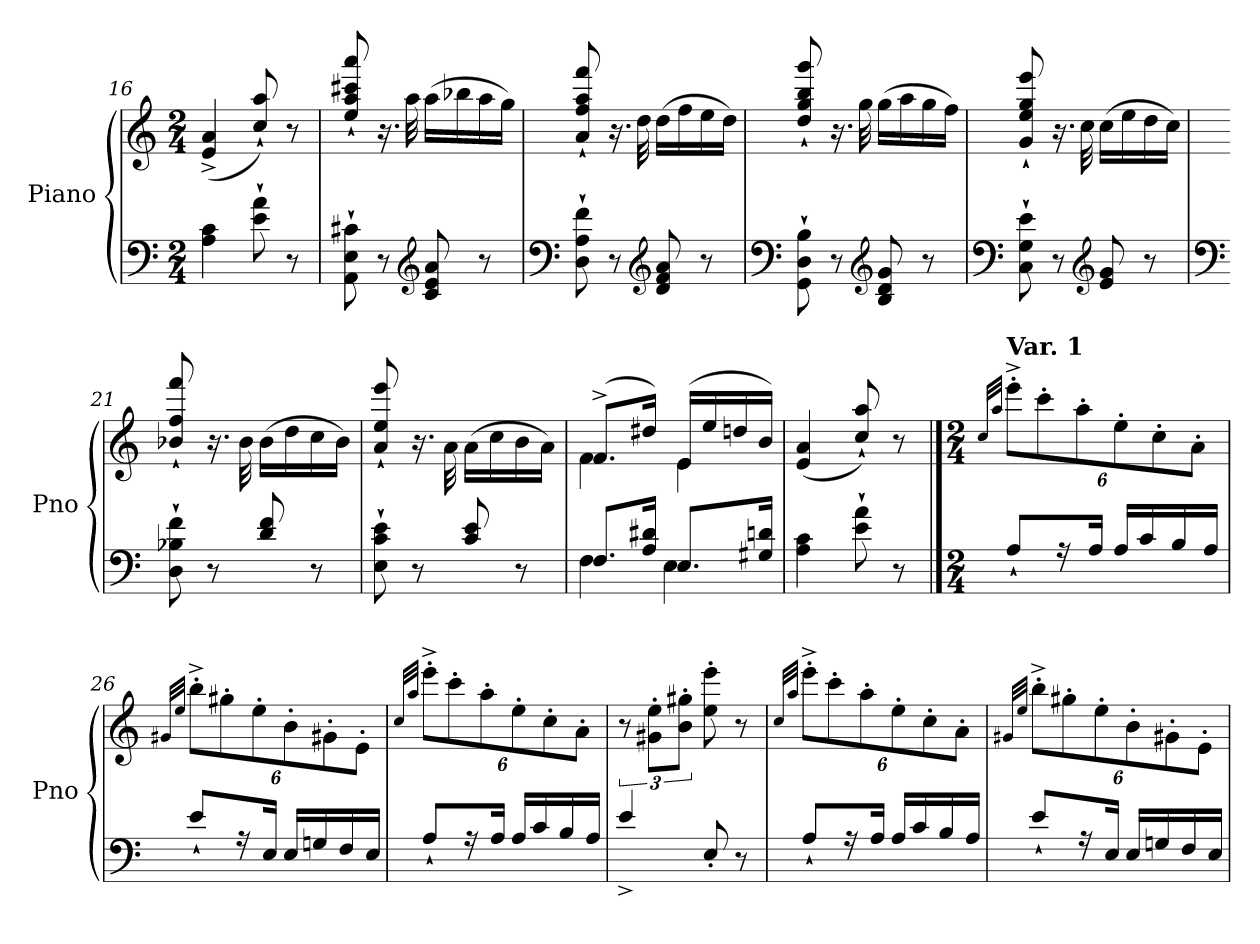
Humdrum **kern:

**kern	**kern
*part1	*part1
*staff2	*staff1
*I"Piano	*
*I'Pno	*
*clefF4	*clefG2
*k[]	*k[]
*M2/4	*M2/4
=16	=16
4A\ 4c\	(4e/^ 4a/^
8e\` 8a\`	8cc/` 8aa/`)
8r	8r
=17	=17
8AA\` 8E\` 8c#X\`	8ee/` 8aa/` 8ccc#X/` 8aaa/`
8r	16.r
.	32aa\
*clefG2	*
8c#/ 8e/ 8a/	(16aa\LL
.	16bb-X\
8r	16aa\
.	16gg\JJ)
=18	=18
*clefF4	*
8D\` 8A\` 8f\`	8a/` 8ff/` 8aa/` 8fff/`
8r	16.r
.	32dd\
*clefG2	*
8d/ 8f/ 8a/	(16dd\LL
.	16ff\
8r	16ee\
.	16dd\JJ)
=19	=19
*clefF4	*
8GG\` 8D\` 8B\`	8dd/` 8gg/` 8bb/` 8ggg/`
8r	16.r
.	32gg\
*clefG2	*
8B/ 8d/ 8g/	(16gg\LL
.	16aa\
8r	16gg\
.	16ff\JJ)
!!LO:LB:g=z
=20	=20
*clefF4	*
8C\` 8G\` 8e\`	8g/` 8ee/` 8gg/` 8eee/`
8r	16.r
.	32cc\
*clefG2	*
8e/ 8g/	(16cc\LL
.	16ee\
8r	16dd\
.	16cc\JJ)
=21	=21
*clefF4	*
8D\` 8B-X\` 8f\`	8b-X/` 8ff/` 8fff/`
8r	16.r
.	32b-\
8d/ 8f/	(16b-\LL
.	16dd\
8r	16cc\
.	16b-\JJ)
=22	=22
8E\` 8c\` 8e\`	8a/` 8ee/` 8eee/`
8r	16.r
.	32a\
8c/ 8e/	(16a\LL
.	16cc\
8r	16b\
.	16a\JJ)
=23	=23
*^	*^
8.F/L	4F	(8.f^/L	4f
16A/ 16d#X/Jk	.	16dd#X/Jk)	.
8.E/L	4E	(16e/LL	4e\
.	.	16ee/	.
.	.	16ddn/	.
16G#X/ 16dn/Jk	.	16b/JJ)	.
*v	*v	*	*
*	*v	*v
=24	=24
4A\ 4c\	(4e/ 4a/
8e\` 8a\`	8cc/` 8aa/`)
8r	8r
!!LO:PB:g=z
==25	==25
*M2/4	*M2/4
.	32qcc/LLL
.	32qaa/JJJ
*	*Xbrackettup
!	!LO:TX:a:B:t=Var. 1
8A`/L	12eee'^\L
.	12ccc'\
16rA	.
.	12aa'\
16A/JJ	.
16A/LL	12ee'\
16c/	.
.	12cc'\
16B/	.
.	12a'\J
16A/JJ	.
=26	=26
.	32qg#X/LLL
.	32qee/JJJ
8e`/L	12bb'^\L
.	12gg#X'\
16rA	.
.	12ee'\
16E/JJ	.
16E/LL	12b'\
16Gn/	.
.	12g#'\
16F/	.
.	12e'\J
16E/JJ	.
=27	=27
.	32qcc/LLL
.	32qaa/JJJ
8A`/L	12eee'^\L
.	12ccc'\
16rA	.
.	12aa'\
16A/JJ	.
16A/LL	12ee'\
16c/	.
.	12cc'\
16B/	.
.	12a'\J
16A/JJ	.
=28	=28
*	*brackettup
4e^/	12r
.	12g#X\' 12ee\'L
.	12b\' 12gg#X\'J
8E'/	8ee\' 8eee\'
8r	8r
!!LO:LB:g=z
=29	=29
.	32qcc/LLL
.	32qaa/JJJ
*	*Xbrackettup
8A`/L	12eee'^\L
.	12ccc'\
16rA	.
.	12aa'\
16A/JJ	.
16A/LL	12ee'\
16c/	.
.	12cc'\
16B/	.
.	12a'\J
16A/JJ	.
=30	=30
.	32qg#X/LLL
.	32qee/JJJ
8e`/L	12bb'^\L
.	12gg#X'\
16rA	.
.	12ee'\
16E/JJ	.
16E/LL	12b'\
16Gn/	.
.	12g#'\
16F/	.
.	12e'\J
16E/JJ	.
=	=
*-	*-
